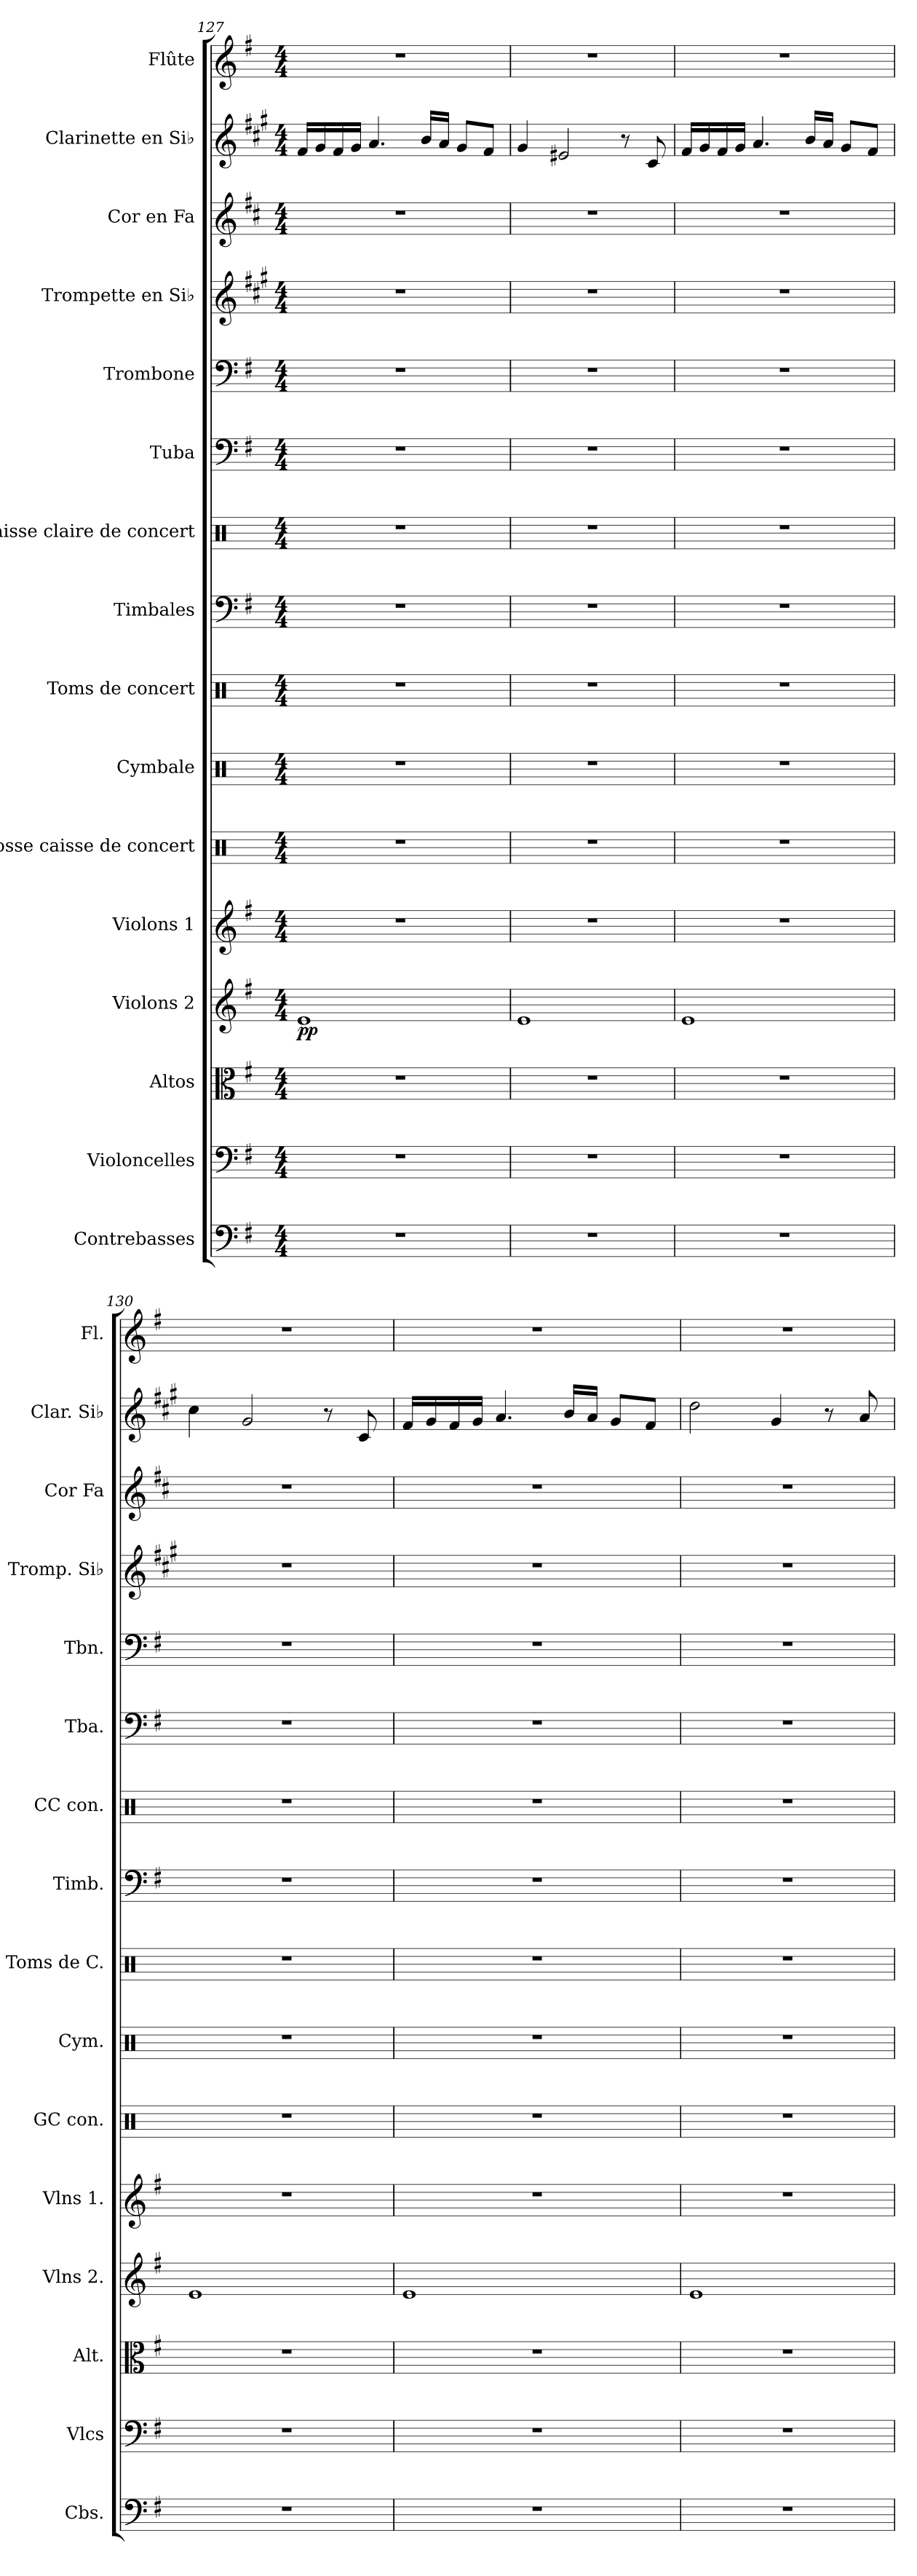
**kern	**kern	**kern	**kern	**dynam	**kern	**kern	**kern	**kern	**kern	**kern	**kern	**kern	**kern	**kern	**kern	**kern
*part16	*part15	*part14	*part13	*part13	*part12	*part11	*part10	*part9	*part8	*part7	*part6	*part5	*part4	*part3	*part2	*part1
*staff16	*staff15	*staff14	*staff13	*staff13	*staff12	*staff11	*staff10	*staff9	*staff8	*staff7	*staff6	*staff5	*staff4	*staff3	*staff2	*staff1
*I"Contrebasses	*I"Violoncelles	*I"Altos	*I"Violons 2	*	*I"Violons 1	*I"Grosse caisse de concert	*I"Cymbale	*I"Toms de concert	*I"Timbales	*I"Caisse claire de concert	*I"Tuba	*I"Trombone	*I"Trompette en Si♭	*I"Cor en Fa	*I"Clarinette en Si♭	*I"Flûte
*I'Cbs.	*I'Vlcs	*I'Alt.	*I'Vlns 2.	*	*I'Vlns 1.	*I'GC con.	*I'Cym.	*I'Toms de C.	*I'Timb.	*I'CC con.	*I'Tba.	*I'Tbn.	*I'Tromp. Si♭	*I'Cor Fa	*I'Clar. Si♭	*I'Fl.
!!LO:PB:g=z
*clefF4	*clefF4	*clefC3	*clefG2	*	*clefG2	*clefX	*clefX	*clefX	*clefF4	*clefX	*clefF4	*clefF4	*clefG2	*clefG2	*clefG2	*clefG2
*ITrd7c12	*	*	*	*	*	*	*	*	*	*	*	*	*ITrd1c2	*ITrd4c7	*ITrd1c2	*
*k[f#]	*k[f#]	*k[f#]	*k[f#]	*	*k[f#]	*k[]	*k[]	*k[]	*k[f#]	*k[]	*k[f#]	*k[f#]	*k[f#]	*k[f#]	*k[f#]	*k[f#]
*M4/4	*M4/4	*M4/4	*M4/4	*	*M4/4	*M4/4	*M4/4	*M4/4	*M4/4	*M4/4	*M4/4	*M4/4	*M4/4	*M4/4	*M4/4	*M4/4
=127	=127	=127	=127	=127	=127	=127	=127	=127	=127	=127	=127	=127	=127	=127	=127	=127
!	!	!	!	!LO:DY:b	!	!	!	!	!	!	!	!	!	!	!	!
1r	1r	1r	1e	pp	1r	1r	1r	1r	1r	1r	1r	1r	1r	1r	16e/LL	1r
.	.	.	.	.	.	.	.	.	.	.	.	.	.	.	16f#/	.
.	.	.	.	.	.	.	.	.	.	.	.	.	.	.	16e/	.
.	.	.	.	.	.	.	.	.	.	.	.	.	.	.	16f#/JJ	.
.	.	.	.	.	.	.	.	.	.	.	.	.	.	.	4.g/	.
.	.	.	.	.	.	.	.	.	.	.	.	.	.	.	16a/LL	.
.	.	.	.	.	.	.	.	.	.	.	.	.	.	.	16g/JJ	.
.	.	.	.	.	.	.	.	.	.	.	.	.	.	.	8f#/L	.
.	.	.	.	.	.	.	.	.	.	.	.	.	.	.	8e/J	.
=128	=128	=128	=128	=128	=128	=128	=128	=128	=128	=128	=128	=128	=128	=128	=128	=128
1r	1r	1r	1e	.	1r	1r	1r	1r	1r	1r	1r	1r	1r	1r	4f#/	1r
.	.	.	.	.	.	.	.	.	.	.	.	.	.	.	2d#X/	.
.	.	.	.	.	.	.	.	.	.	.	.	.	.	.	8r	.
.	.	.	.	.	.	.	.	.	.	.	.	.	.	.	8B/	.
=129	=129	=129	=129	=129	=129	=129	=129	=129	=129	=129	=129	=129	=129	=129	=129	=129
1r	1r	1r	1e	.	1r	1r	1r	1r	1r	1r	1r	1r	1r	1r	16e/LL	1r
.	.	.	.	.	.	.	.	.	.	.	.	.	.	.	16f#/	.
.	.	.	.	.	.	.	.	.	.	.	.	.	.	.	16e/	.
.	.	.	.	.	.	.	.	.	.	.	.	.	.	.	16f#/JJ	.
.	.	.	.	.	.	.	.	.	.	.	.	.	.	.	4.g/	.
.	.	.	.	.	.	.	.	.	.	.	.	.	.	.	16a/LL	.
.	.	.	.	.	.	.	.	.	.	.	.	.	.	.	16g/JJ	.
.	.	.	.	.	.	.	.	.	.	.	.	.	.	.	8f#/L	.
.	.	.	.	.	.	.	.	.	.	.	.	.	.	.	8e/J	.
=130	=130	=130	=130	=130	=130	=130	=130	=130	=130	=130	=130	=130	=130	=130	=130	=130
1r	1r	1r	1e	.	1r	1r	1r	1r	1r	1r	1r	1r	1r	1r	4b\	1r
.	.	.	.	.	.	.	.	.	.	.	.	.	.	.	2f#/	.
.	.	.	.	.	.	.	.	.	.	.	.	.	.	.	8r	.
.	.	.	.	.	.	.	.	.	.	.	.	.	.	.	8B/	.
=131	=131	=131	=131	=131	=131	=131	=131	=131	=131	=131	=131	=131	=131	=131	=131	=131
1r	1r	1r	1e	.	1r	1r	1r	1r	1r	1r	1r	1r	1r	1r	16e/LL	1r
.	.	.	.	.	.	.	.	.	.	.	.	.	.	.	16f#/	.
.	.	.	.	.	.	.	.	.	.	.	.	.	.	.	16e/	.
.	.	.	.	.	.	.	.	.	.	.	.	.	.	.	16f#/JJ	.
.	.	.	.	.	.	.	.	.	.	.	.	.	.	.	4.g/	.
.	.	.	.	.	.	.	.	.	.	.	.	.	.	.	16a/LL	.
.	.	.	.	.	.	.	.	.	.	.	.	.	.	.	16g/JJ	.
.	.	.	.	.	.	.	.	.	.	.	.	.	.	.	8f#/L	.
.	.	.	.	.	.	.	.	.	.	.	.	.	.	.	8e/J	.
!!LO:PB:g=z
=132	=132	=132	=132	=132	=132	=132	=132	=132	=132	=132	=132	=132	=132	=132	=132	=132
1r	1r	1r	1e	.	1r	1r	1r	1r	1r	1r	1r	1r	1r	1r	2cc\	1r
.	.	.	.	.	.	.	.	.	.	.	.	.	.	.	4f#/	.
.	.	.	.	.	.	.	.	.	.	.	.	.	.	.	8r	.
.	.	.	.	.	.	.	.	.	.	.	.	.	.	.	8g/	.
=	=	=	=	=	=	=	=	=	=	=	=	=	=	=	=	=
*-	*-	*-	*-	*-	*-	*-	*-	*-	*-	*-	*-	*-	*-	*-	*-	*-
